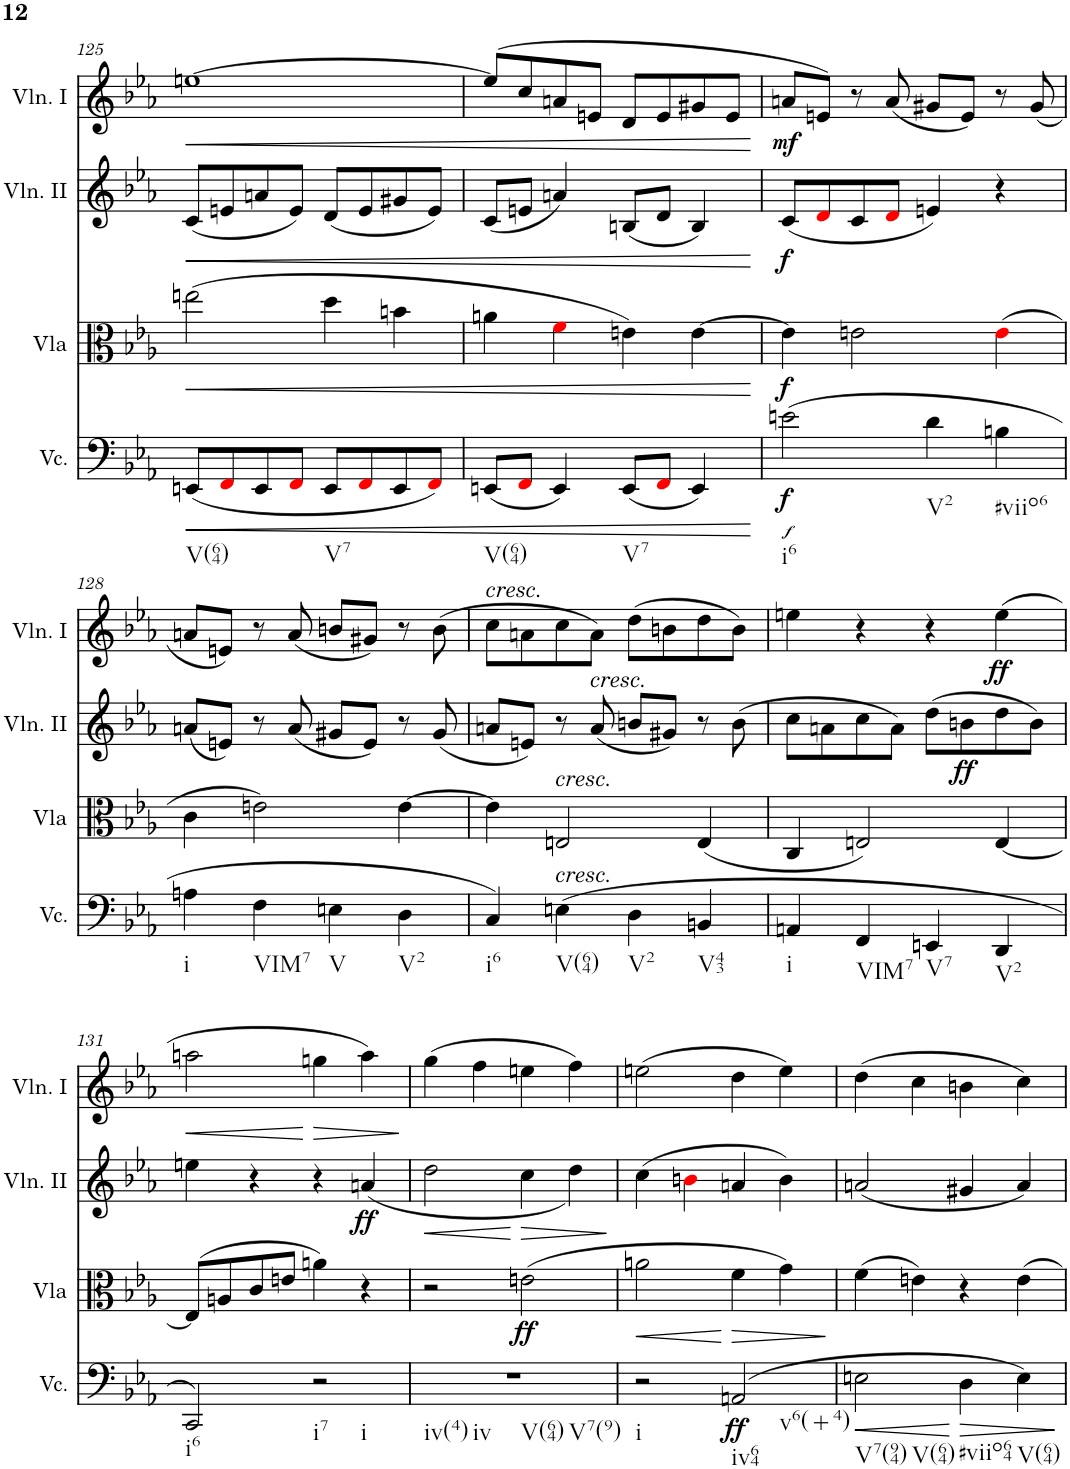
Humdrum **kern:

**kern	**dynam	**kern	**dynam	**kern	**dynam	**kern	**dynam
*part4	*part4	*part3	*part3	*part2	*part2	*part1	*part1
*staff4	*staff4	*staff3	*staff3	*staff2	*staff2	*staff1	*staff1
*I"Violoncello	*	*I"Viola	*	*I"Violino II	*	*I"Violino I	*
*I'Vc.	*	*I'Vla	*	*I'Vln. II	*	*I'Vln. I	*
!!LO:PB:g=z
*clefF4	*	*clefC3	*	*clefG2	*	*clefG2	*
*k[b-e-a-]	*	*k[b-e-a-]	*	*k[b-e-a-]	*	*k[b-e-a-]	*
*M4/4	*	*M4/4	*	*M4/4	*	*M4/4	*
*met(c)	*	*met(c)	*	*met(c)	*	*met(c)	*
=125	=125	=125	=125	=125	=125	=125	=125
!LO:TX:b:t=V(64)	!	!	!	!	!	!	!
!	!LO:HP:b	!	!LO:HP:b	!	!LO:HP:b	!	!LO:HP:b
(<8EEn/L	<	(>2een\	<	(<8c/L	<	[1een	<
8FFi/	.	.	.	8en/	.	.	.
8EE/	.	.	.	8an/	.	.	.
8FFi/J	.	.	.	8e/J)	.	.	.
!LO:TX:b:t=V7	!	!	!	!	!	!	!
8EE/L	.	4dd\	.	(<8d/L	.	.	.
8FFi/	.	.	.	8e/	.	.	.
8EE/	.	4bn\	.	8g#X/	.	.	.
8FFi/J)	.	.	.	8e/J)	.	.	.
=126	=126	=126	=126	=126	=126	=126	=126
!LO:TX:b:t=V(64)	!	!	!	!	!	!	!
(<8EEn/L	.	4an\	.	(<8c/L	.	(>8ee/L]	.
8FFi/J	.	.	.	8en/J	.	8cc/	.
4EE/)	.	4fi\	.	4an/)	.	8an/	.
.	.	.	.	.	.	8en/J	.
!LO:TX:b:t=V7	!	!	!	!	!	!	!
(<8EE/L	.	4en\)	.	(<8Bn/L	.	8d/L	.
8FFi/J	.	.	.	8d/J	.	8e/	.
4EE/)	.	[4e\	.	4B/)	.	8g#X/	.
.	.	.	.	.	.	8e/J	.
.	[	.	[	.	[	.	[
=127	=127	=127	=127	=127	=127	=127	=127
!LO:TX:b:t=i6	!	!	!	!	!	!	!
!	!LO:DY:b	!	!	!	!	!	!
!	!LO:DY:n=1:b	!	!LO:DY:b	!	!LO:DY:b	!	!LO:DY:b
(>2en\	f f	4e\]	f	(<8c/L	f	8an/L	mf
.	.	.	.	8di/	.	8en/J)	.
.	.	2en\	.	8c/	.	8r	.
.	.	.	.	8di/J	.	(<8a/	.
!LO:TX:b:t=V2	!	!	!	!	!	!	!
4d\	.	.	.	4en/)	.	8g#X/L	.
.	.	.	.	.	.	8e/J)	.
!LO:TX:b:t=#viio6	!	!	!	!	!	!	!
4Bn\	.	(>4ei\	.	4r	.	8r	.
.	.	.	.	.	.	(<8g#/	.
!!LO:LB:g=z
=128	=128	=128	=128	=128	=128	=128	=128
!LO:TX:b:t=i	!	!	!	!	!	!	!
4An\	.	4c\	.	(<8an/L	.	8an/L	.
.	.	.	.	8en/J)	.	8en/J)	.
!LO:TX:b:t=VIM7	!	!	!	!	!	!	!
4F\	.	2en\)	.	8r	.	8r	.
.	.	.	.	(<8a/	.	(<8a/	.
!LO:TX:b:t=V	!	!	!	!	!	!	!
4En\	.	.	.	8g#X/L	.	8bn/L	.
.	.	.	.	8e/J)	.	8g#X/J)	.
!LO:TX:b:t=V2	!	!	!	!	!	!	!
4D\	.	[4e\	.	8r	.	8r	.
.	.	.	.	(<8g#/	.	(>8b\	.
=129	=129	=129	=129	=129	=129	=129	=129
!	!	!	!	!	!	!LO:TX:a:i:t=cresc.	!
!LO:TX:b:t=i6	!	!	!	!	!	!	!
4C/)	.	4e\]	.	8an/L	.	8cc\L	.
.	.	.	.	8en/J)	.	8an\	.
!	!	!LO:TX:a:i:t=cresc.	!	!	!	!	!
!LO:TX:a:i:t=cresc.	!	!	!	!	!	!	!
!LO:TX:b:t=V(64)	!	!	!	!	!	!	!
(>4En\	.	2En/	.	8r	.	8cc\	.
!	!	!	!	!LO:TX:a:i:t=cresc.	!	!	!
.	.	.	.	(<8a/	.	8a\J)	.
!LO:TX:b:t=V2	!	!	!	!	!	!	!
4D\	.	.	.	8bn/L	.	(>8dd\L	.
.	.	.	.	8g#X/J)	.	8bn\	.
!LO:TX:b:t=V43	!	!	!	!	!	!	!
4BBn/	.	(<4E/	.	8r	.	8dd\	.
.	.	.	.	(>8b\	.	8b\J)	.
=130	=130	=130	=130	=130	=130	=130	=130
!LO:TX:b:t=i	!	!	!	!	!	!	!
4AAn/	.	4C/	.	8cc\L	.	4een\	.
.	.	.	.	8an\	.	.	.
!LO:TX:b:t=VIM7	!	!	!	!	!	!	!
4FF/	.	2En/)	.	8cc\	.	4r	.
.	.	.	.	8a\J)	.	.	.
!LO:TX:b:t=V7	!	!	!	!	!	!	!
4EEn/	.	.	.	(>8dd\L	.	4r	.
!	!	!	!	!	!LO:DY:b	!	!
.	.	.	.	8bn\	ff	.	.
!LO:TX:b:t=V2	!	!	!	!	!	!	!
!	!	!	!	!	!	!	!LO:DY:b
4DD/	.	[4E/	.	8dd\	.	(>4ee\	ff
.	.	.	.	8b\J)	.	.	.
!!LO:LB:g=z
=131	=131	=131	=131	=131	=131	=131	=131
!LO:TX:b:t=i6	!	!	!	!	!	!	!
!	!	!	!	!	!	!	!LO:HP:b
2CC/)	.	(>8E/L]	.	4een\	.	2aan\	<
.	.	8An/	.	.	.	.	.
.	.	8c/	.	4r	.	.	.
.	.	8en/J	.	.	.	.	.
!LO:TX:b:t=i7	!	!	!	!	!	!	!
!LO:TX:b:t=i	!	!	!	!	!	!	!
!	!	!	!	!	!	!	!LO:HP:n=1:b
2r	.	4an\)	.	4r	.	4ggn\	[ >
!	!	!	!	!	!LO:DY:b	!	!
.	.	4r	.	(<4an/	ff	4aa\)	.
.	.	.	.	.	.	.	]
=132	=132	=132	=132	=132	=132	=132	=132
!LO:TX:b:t=iv(4)	!	!	!	!	!	!	!
!LO:TX:b:t=iv	!	!	!	!	!	!	!
!LO:TX:b:t=V(64)	!	!	!	!	!	!	!
!LO:TX:b:t=V7(9)	!	!	!	!	!	!	!
!	!	!	!	!	!LO:HP:b	!	!
1r	.	2r	.	2dd\	<	(>4gg\	.
.	.	.	.	.	.	4ff\	.
!	!	!	!LO:DY:b	!	!LO:HP:n=1:b	!	!
.	.	(>2en\	ff	4cc\	[ >	4een\	.
.	.	.	.	4dd\)	.	4ff\)	.
.	.	.	.	.	]	.	.
=133	=133	=133	=133	=133	=133	=133	=133
!LO:TX:b:t=i	!	!	!	!	!	!	!
!	!	!	!LO:HP:b	!	!	!	!
2r	.	2an\	<	(>4cc\	.	(>2een\	.
.	.	.	.	4bni\	.	.	.
!LO:TX:b:t=iv64	!	!	!	!	!	!	!
!LO:TX:b:t=v6(+4)	!	!	!	!	!	!	!
!	!LO:DY:b	!	!LO:HP:n=1:b	!	!	!	!
(>2AAn/	ff	4f\	[ >	4an/	.	4dd\	.
.	.	4g\)	.	4b\)	.	4ee\)	.
.	.	.	]	.	.	.	.
=134	=134	=134	=134	=134	=134	=134	=134
!LO:TX:b:t=V7(94)	!	!	!	!	!	!	!
!LO:TX:b:t=V(64)	!	!	!	!	!	!	!
!	!LO:HP:b	!	!	!	!	!	!
2En\	<	(>4f\	.	(<2an/	.	(>4dd\	.
.	.	4en\)	.	.	.	4cc\	.
!LO:TX:b:t=#viio64	!	!	!	!	!	!	!
!	!LO:HP:n=1:b	!	!	!	!	!	!
4D\	[ >	4r	.	4g#X/	.	4bn\	.
!LO:TX:b:t=V(64)	!	!	!	!	!	!	!
4E\)	.	4e\	.	4a/)	.	4cc\)	.
.	]	.	.	.	.	.	.
=	=	=	=	=	=	=	=
*-	*-	*-	*-	*-	*-	*-	*-
